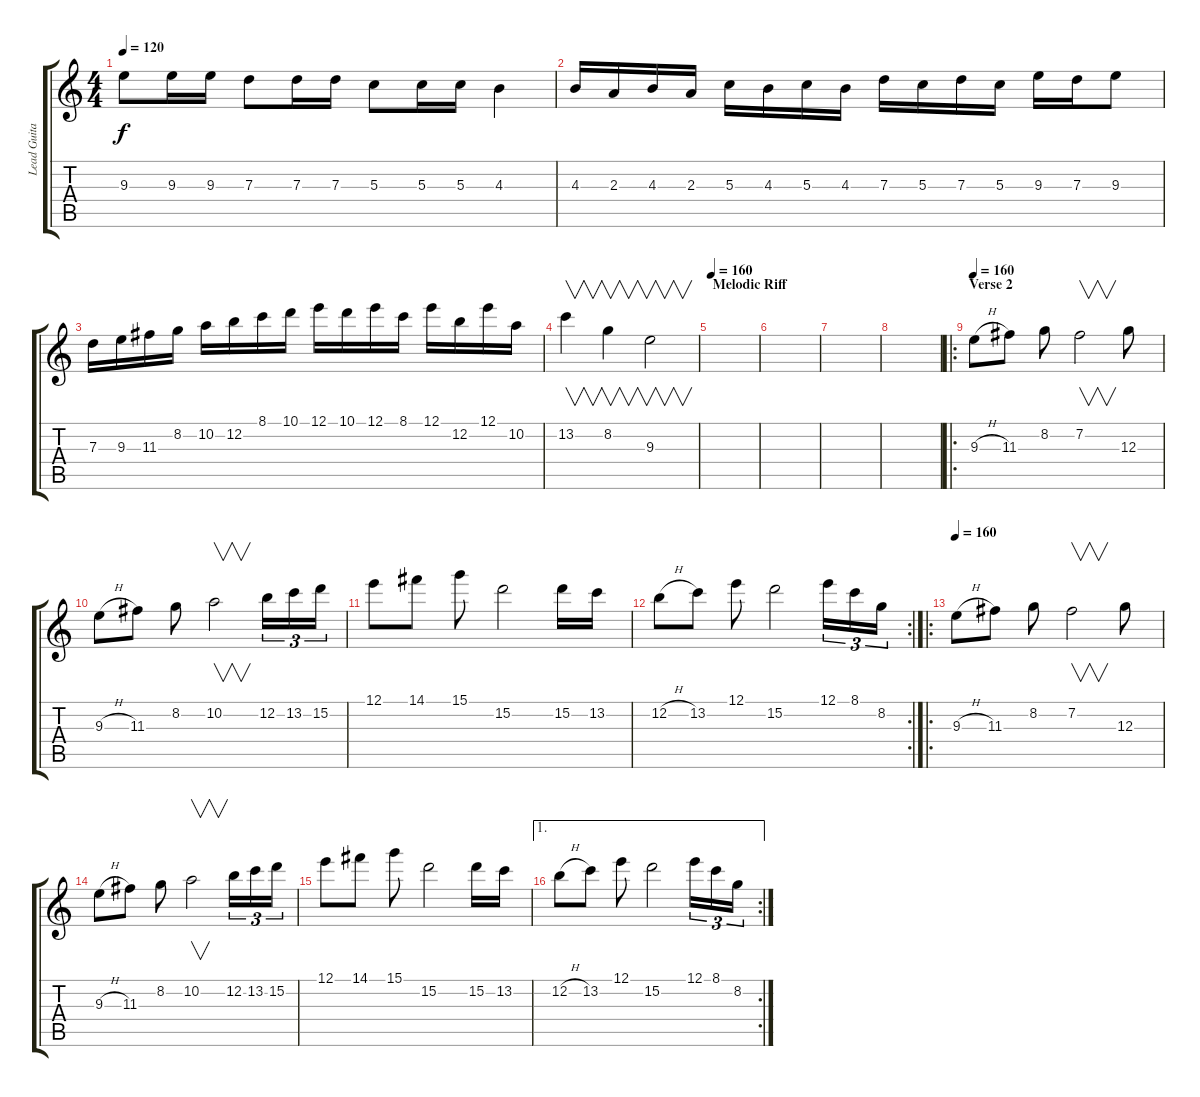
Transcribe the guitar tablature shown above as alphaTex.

\track ("Lead Guitar Harmonies" "Lead Guita") {instrument distortionguitar}
\staff {score tabs}
\tuning (E4 B3 G3 D3 A2 E2) {hide}
\ts (4 4)
\tempo 120
\clef g2
\ks c
9.3.8{dy f} 9.3.16 9.3.16 7.3.8 7.3.16 7.3.16 5.3.8 5.3.16 5.3.16 4.3.4 |
4.3.16 2.3.16 4.3.16 2.3.16 5.3.16 4.3.16 5.3.16 4.3.16 7.3.16 5.3.16 7.3.16 5.3.16 9.3.16 7.3.16 9.3.8 |
7.3.16 9.3.16 11.3.16 8.2.16 10.2.16 12.2.16 8.1.16 10.1.16 12.1.16 10.1.16 12.1.16 8.1.16 12.1.16 12.2.16 12.1.16 10.2.16 |
13.2.4{v} 8.2.4{v} 9.3.2{v} |
\section ("" "Melodic Riff")
\tempo 160
|
|
|
|
\ro
\section ("" "Verse 2")
\tempo 160
9.3{h}.8 11.3.8 8.2.8 7.2.2{v} 12.3.8 |
9.3{h}.8 11.3.8 8.2.8 10.2.2{v} 12.2.16{tu (3 2)} 13.2.16{tu (3 2)} 15.2.16{tu (3 2)} |
12.1.8 14.1.8 15.1.8 15.2.2 15.2.16 13.2.16 |
\rc 2
12.2{h}.8 13.2.8 12.1.8 15.2.2 12.1.16{tu (3 2)} 8.1.16{tu (3 2)} 8.2.16{tu (3 2)} |
\ro
\tempo 160
9.3{h}.8 11.3.8 8.2.8 7.2.2{v} 12.3.8 |
9.3{h}.8 11.3.8 8.2.8 10.2.2{v} 12.2.16{tu (3 2)} 13.2.16{tu (3 2)} 15.2.16{tu (3 2)} |
12.1.8 14.1.8 15.1.8 15.2.2 15.2.16 13.2.16 |
\ae 1
\rc 2
12.2{h}.8 13.2.8 12.1.8 15.2.2 12.1.16{tu (3 2)} 8.1.16{tu (3 2)} 8.2.16{tu (3 2)}
